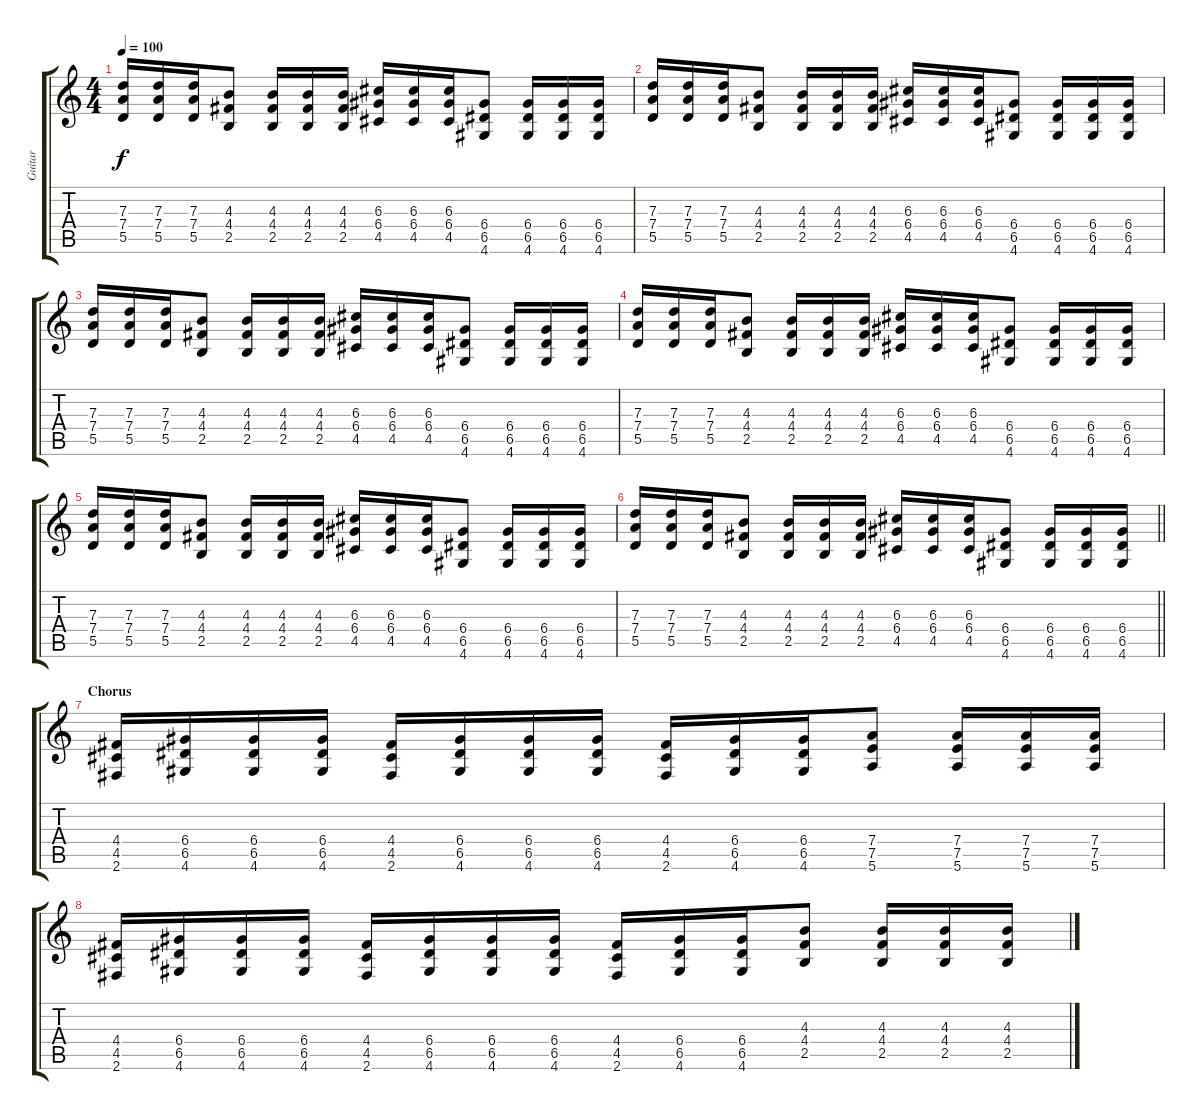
\track ("Guitar" "Guitar") {instrument overdrivenguitar}
\staff {score tabs}
\tuning (E4 B3 G3 D3 A2 E2) {hide}
\ts (4 4)
\tempo 100
\clef g2
\ks c
(7.3 7.4 5.5).16{dy f} (7.3 7.4 5.5).16 (7.3 7.4 5.5).16 (4.3 4.4 2.5).8 (4.3 4.4 2.5).16 (4.3 4.4 2.5).16 (4.3 4.4 2.5).16 (6.3 6.4 4.5).16 (6.3 6.4 4.5).16 (6.3 6.4 4.5).16 (6.4 6.5 4.6).8 (6.4 6.5 4.6).16 (6.4 6.5 4.6).16 (6.4 6.5 4.6).16 |
(7.3 7.4 5.5).16 (7.3 7.4 5.5).16 (7.3 7.4 5.5).16 (4.3 4.4 2.5).8 (4.3 4.4 2.5).16 (4.3 4.4 2.5).16 (4.3 4.4 2.5).16 (6.3 6.4 4.5).16 (6.3 6.4 4.5).16 (6.3 6.4 4.5).16 (6.4 6.5 4.6).8 (6.4 6.5 4.6).16 (6.4 6.5 4.6).16 (6.4 6.5 4.6).16 |
(7.3 7.4 5.5).16 (7.3 7.4 5.5).16 (7.3 7.4 5.5).16 (4.3 4.4 2.5).8 (4.3 4.4 2.5).16 (4.3 4.4 2.5).16 (4.3 4.4 2.5).16 (6.3 6.4 4.5).16 (6.3 6.4 4.5).16 (6.3 6.4 4.5).16 (6.4 6.5 4.6).8 (6.4 6.5 4.6).16 (6.4 6.5 4.6).16 (6.4 6.5 4.6).16 |
(7.3 7.4 5.5).16 (7.3 7.4 5.5).16 (7.3 7.4 5.5).16 (4.3 4.4 2.5).8 (4.3 4.4 2.5).16 (4.3 4.4 2.5).16 (4.3 4.4 2.5).16 (6.3 6.4 4.5).16 (6.3 6.4 4.5).16 (6.3 6.4 4.5).16 (6.4 6.5 4.6).8 (6.4 6.5 4.6).16 (6.4 6.5 4.6).16 (6.4 6.5 4.6).16 |
(7.3 7.4 5.5).16 (7.3 7.4 5.5).16 (7.3 7.4 5.5).16 (4.3 4.4 2.5).8 (4.3 4.4 2.5).16 (4.3 4.4 2.5).16 (4.3 4.4 2.5).16 (6.3 6.4 4.5).16 (6.3 6.4 4.5).16 (6.3 6.4 4.5).16 (6.4 6.5 4.6).8 (6.4 6.5 4.6).16 (6.4 6.5 4.6).16 (6.4 6.5 4.6).16 |
\barLineRight lightlight
(7.3 7.4 5.5).16 (7.3 7.4 5.5).16 (7.3 7.4 5.5).16 (4.3 4.4 2.5).8 (4.3 4.4 2.5).16 (4.3 4.4 2.5).16 (4.3 4.4 2.5).16 (6.3 6.4 4.5).16 (6.3 6.4 4.5).16 (6.3 6.4 4.5).16 (6.4 6.5 4.6).8 (6.4 6.5 4.6).16 (6.4 6.5 4.6).16 (6.4 6.5 4.6).16 |
\section ("" "Chorus")
(4.4 4.5 2.6).16 (6.4 6.5 4.6).16 (6.4 6.5 4.6).16 (6.4 6.5 4.6).16 (4.4 4.5 2.6).16 (6.4 6.5 4.6).16 (6.4 6.5 4.6).16 (6.4 6.5 4.6).16 (4.4 4.5 2.6).16 (6.4 6.5 4.6).16 (6.4 6.5 4.6).16 (7.4 7.5 5.6).8 (7.4 7.5 5.6).16 (7.4 7.5 5.6).16 (7.4 7.5 5.6).16 |
(4.4 4.5 2.6).16 (6.4 6.5 4.6).16 (6.4 6.5 4.6).16 (6.4 6.5 4.6).16 (4.4 4.5 2.6).16 (6.4 6.5 4.6).16 (6.4 6.5 4.6).16 (6.4 6.5 4.6).16 (4.4 4.5 2.6).16 (6.4 6.5 4.6).16 (6.4 6.5 4.6).16 (4.3 4.4 2.5).8 (4.3 4.4 2.5).16 (4.3 4.4 2.5).16 (4.3 4.4 2.5).16
